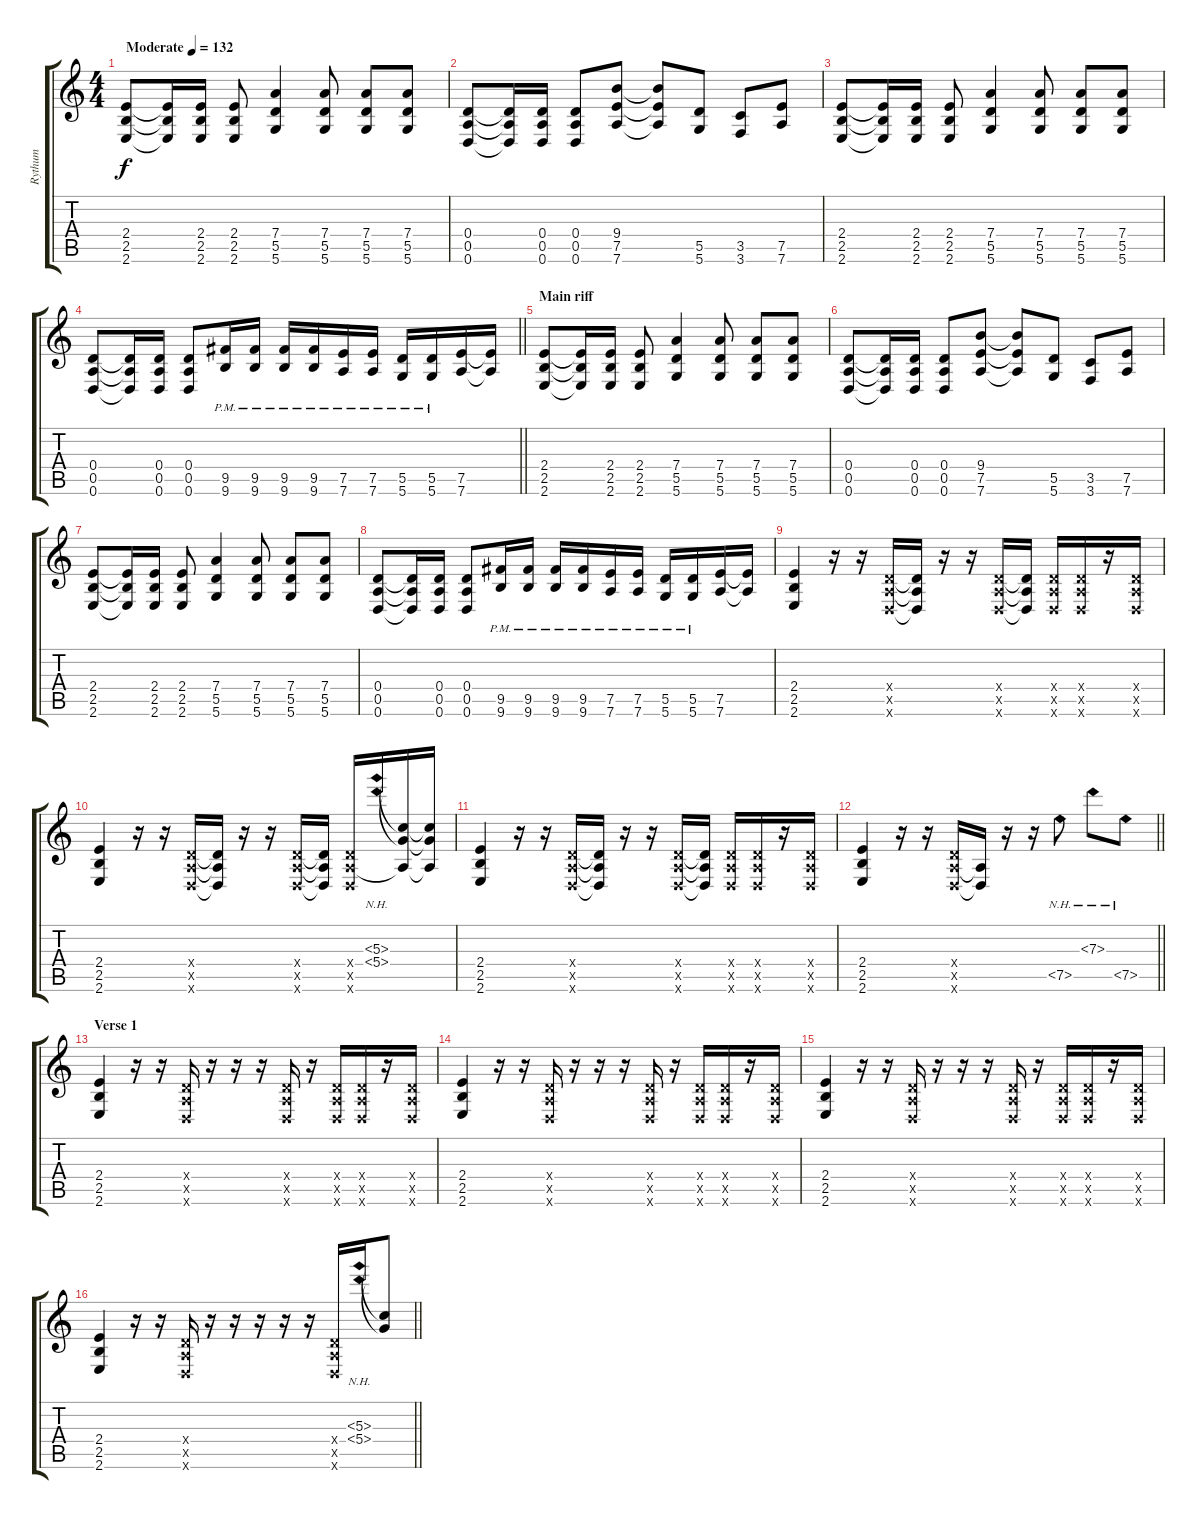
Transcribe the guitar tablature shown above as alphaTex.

\track ("Rythum" "Rythum") {instrument distortionguitar}
\staff {score tabs}
\tuning (E4 B3 G3 D3 A2 D2) {hide}
\ts (4 4)
\tempo (132 "Moderate")
\clef g2
\ks c
(2.4 2.5 2.6).8{dy f volume 6 instrument distortionguitar} (2.4{t} 2.5{t} 2.6{t}).16 (2.4 2.5 2.6).16 (2.4 2.5 2.6).8 (7.4 5.5 5.6).4 (7.4 5.5 5.6).8 (7.4 5.5 5.6).8 (7.4 5.5 5.6).8 |
(0.4 0.5 0.6).8 (0.4{t} 0.5{t} 0.6{t}).16 (0.4 0.5 0.6).16 (0.4 0.5 0.6).8 (9.4 7.5 7.6).8 (9.4{t} 7.5{t} 7.6{t}).8 (5.5 5.6).8 (3.5 3.6).8 (7.5 7.6).8 |
(2.4 2.5 2.6).8 (2.4{t} 2.5{t} 2.6{t}).16 (2.4 2.5 2.6).16 (2.4 2.5 2.6).8 (7.4 5.5 5.6).4 (7.4 5.5 5.6).8 (7.4 5.5 5.6).8 (7.4 5.5 5.6).8 |
\barLineRight lightlight
(0.4 0.5 0.6).8{volume 12} (0.4{t} 0.5{t} 0.6{t}).16 (0.4 0.5 0.6).16 (0.4 0.5 0.6).8 (9.5{pm} 9.6{pm}).16 (9.5{pm} 9.6{pm}).16 (9.5{pm} 9.6{pm}).16 (9.5{pm} 9.6{pm}).16 (7.5{pm} 7.6{pm}).16 (7.5{pm} 7.6{pm}).16 (5.5{pm} 5.6{pm}).16 (5.5{pm} 5.6{pm}).16 (7.5 7.6).16 (7.5{t} 7.6{t}).16 |
\section ("" "Main riff")
(2.4 2.5 2.6).8{volume 16} (2.4{t} 2.5{t} 2.6{t}).16 (2.4 2.5 2.6).16 (2.4 2.5 2.6).8 (7.4 5.5 5.6).4 (7.4 5.5 5.6).8 (7.4 5.5 5.6).8 (7.4 5.5 5.6).8 |
(0.4 0.5 0.6).8 (0.4{t} 0.5{t} 0.6{t}).16 (0.4 0.5 0.6).16 (0.4 0.5 0.6).8 (9.4 7.5 7.6).8 (9.4{t} 7.5{t} 7.6{t}).8 (5.5 5.6).8 (3.5 3.6).8 (7.5 7.6).8 |
(2.4 2.5 2.6).8 (2.4{t} 2.5{t} 2.6{t}).16 (2.4 2.5 2.6).16 (2.4 2.5 2.6).8 (7.4 5.5 5.6).4 (7.4 5.5 5.6).8 (7.4 5.5 5.6).8 (7.4 5.5 5.6).8 |
(0.4 0.5 0.6).8 (0.4{t} 0.5{t} 0.6{t}).16 (0.4 0.5 0.6).16 (0.4 0.5 0.6).8 (9.5{pm} 9.6{pm}).16 (9.5{pm} 9.6{pm}).16 (9.5{pm} 9.6{pm}).16 (9.5{pm} 9.6{pm}).16 (7.5{pm} 7.6{pm}).16 (7.5{pm} 7.6{pm}).16 (5.5{pm} 5.6{pm}).16 (5.5{pm} 5.6{pm}).16 (7.5 7.6).16 (7.5{t} 7.6{t}).16 |
(2.4 2.5 2.6).4 r.16 r.16 (0.4{x} 0.5{x} 0.6{x}).16 (0.4{t} 0.5{t} 0.6{t}).16 r.16 r.16 (0.4{x} 0.5{x} 0.6{x}).16 (0.4{t} 0.5{t} 0.6{t}).16 (0.4{x} 0.5{x} 0.6{x}).16 (0.4{x} 0.5{x} 0.6{x}).16 r.16 (0.4{x} 0.5{x} 0.6{x}).16 |
(2.4 2.5 2.6).4 r.16 r.16 (0.4{x} 0.5{x} 0.6{x}).16 (0.4{t} 0.5{t} 0.6{t}).16 r.16 r.16 (0.4{x} 0.5{x} 0.6{x}).16 (0.4{t} 0.5{t} 0.6{t}).16 (0.4{x} 0.5{x} 0.6{x}).16 (5.3{nh} 5.4{nh}).16 (5.3{t} 5.4{t} 0.5{t}).16 (5.3{t} 5.4{t} 0.5{t}).16 |
(2.4 2.5 2.6).4 r.16 r.16 (0.4{x} 0.5{x} 0.6{x}).16 (0.4{t} 0.5{t} 0.6{t}).16 r.16 r.16 (0.4{x} 0.5{x} 0.6{x}).16 (0.4{t} 0.5{t} 0.6{t}).16 (0.4{x} 0.5{x} 0.6{x}).16 (0.4{x} 0.5{x} 0.6{x}).16 r.16 (0.4{x} 0.5{x} 0.6{x}).16 |
\barLineRight lightlight
(2.4 2.5 2.6).4 r.16 r.16 (0.4{x} 0.5{x} 0.6{x}).16 (0.5{t} 0.6{t}).16 r.16 r.16 7.5{nh}.8 7.3{nh}.8 7.5{nh}.8 |
\section ("" "Verse 1")
(2.4 2.5 2.6).4 r.16 r.16 (0.4{x} 0.5{x} 0.6{x}).16 r.16 r.16 r.16 (0.4{x} 0.5{x} 0.6{x}).16 r.16 (0.4{x} 0.5{x} 0.6{x}).16 (0.4{x} 0.5{x} 0.6{x}).16 r.16 (0.4{x} 0.5{x} 0.6{x}).16 |
(2.4 2.5 2.6).4 r.16 r.16 (0.4{x} 0.5{x} 0.6{x}).16 r.16 r.16 r.16 (0.4{x} 0.5{x} 0.6{x}).16 r.16 (0.4{x} 0.5{x} 0.6{x}).16 (0.4{x} 0.5{x} 0.6{x}).16 r.16 (0.4{x} 0.5{x} 0.6{x}).16 |
(2.4 2.5 2.6).4 r.16 r.16 (0.4{x} 0.5{x} 0.6{x}).16 r.16 r.16 r.16 (0.4{x} 0.5{x} 0.6{x}).16 r.16 (0.4{x} 0.5{x} 0.6{x}).16 (0.4{x} 0.5{x} 0.6{x}).16 r.16 (0.4{x} 0.5{x} 0.6{x}).16 |
\barLineRight lightlight
(2.4 2.5 2.6).4 r.16 r.16 (0.4{x} 0.5{x} 0.6{x}).16 r.16 r.16 r.16 r.16 r.16 (0.4{x} 0.5{x} 0.6{x}).16 (5.3{nh} 5.4{nh}).16 (5.3{t} 5.4{t}).8
